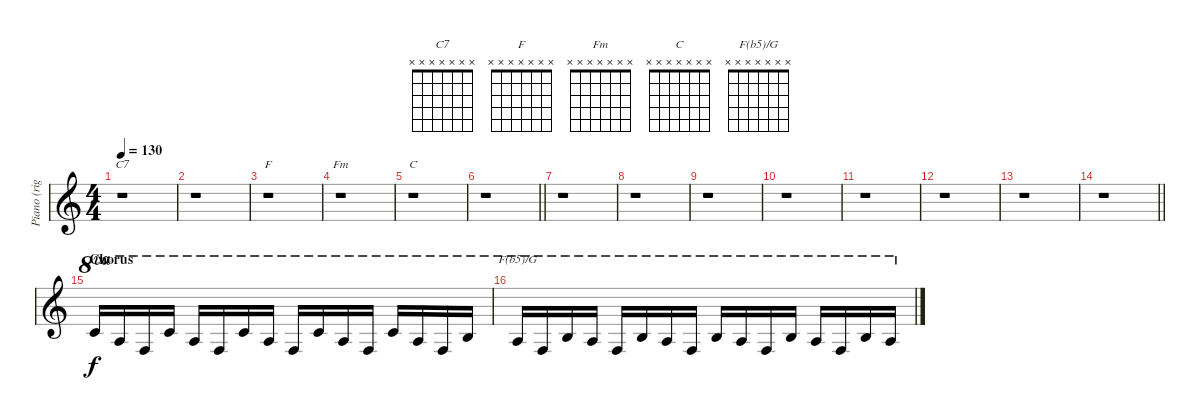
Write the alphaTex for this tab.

\track ("Piano (right hand)" "Piano (rig") {instrument acousticgrandpiano}
\staff {score}
\tuning (E4 B3 G3 D3 A2 E2 B1) {hide}
\chord ("C7" x x x x x x x)
\chord ("F" x x x x x x x)
\chord ("Fm" x x x x x x x)
\chord ("C" x x x x x x x)
\chord ("F(b5)/G" x x x x x x x)
\ts (4 4)
\tempo 130
\clef g2
\ks c
r.1{ch "C7" dy f} |
r.1 |
r.1{ch "F"} |
r.1{ch "Fm"} |
r.1{ch "C"} |
\barLineRight lightlight
r.1 |
r.1 |
r.1 |
r.1 |
r.1 |
r.1 |
r.1 |
r.1 |
\barLineRight lightlight
r.1 |
\section ("" "Chorus")
8.1.16{ot 8va} 10.2.16{ot 8va} 10.3.16{ot 8va} 8.1.16{ot 8va} 10.2.16{ot 8va} 10.3.16{ot 8va} 8.1.16{ot 8va} 10.2.16{ot 8va} 10.3.16{ot 8va} 8.1.16{ot 8va} 10.2.16{ot 8va} 10.3.16{ot 8va} 8.1.16{ot 8va} 10.2.16{ot 8va} 10.3.16{ot 8va} 7.1.16{ot 8va} |
10.2.16{ch "F(b5)/G" ot 8va} 10.3.16{ot 8va} 7.1.16{ot 8va} 10.2.16{ot 8va} 10.3.16{ot 8va} 7.1.16{ot 8va} 10.2.16{ot 8va} 10.3.16{ot 8va} 7.1.16{ot 8va} 10.2.16{ot 8va} 10.3.16{ot 8va} 7.1.16{ot 8va} 10.2.16{ot 8va} 10.3.16{ot 8va} 7.1.16{ot 8va} 10.2.16{ot 8va}
